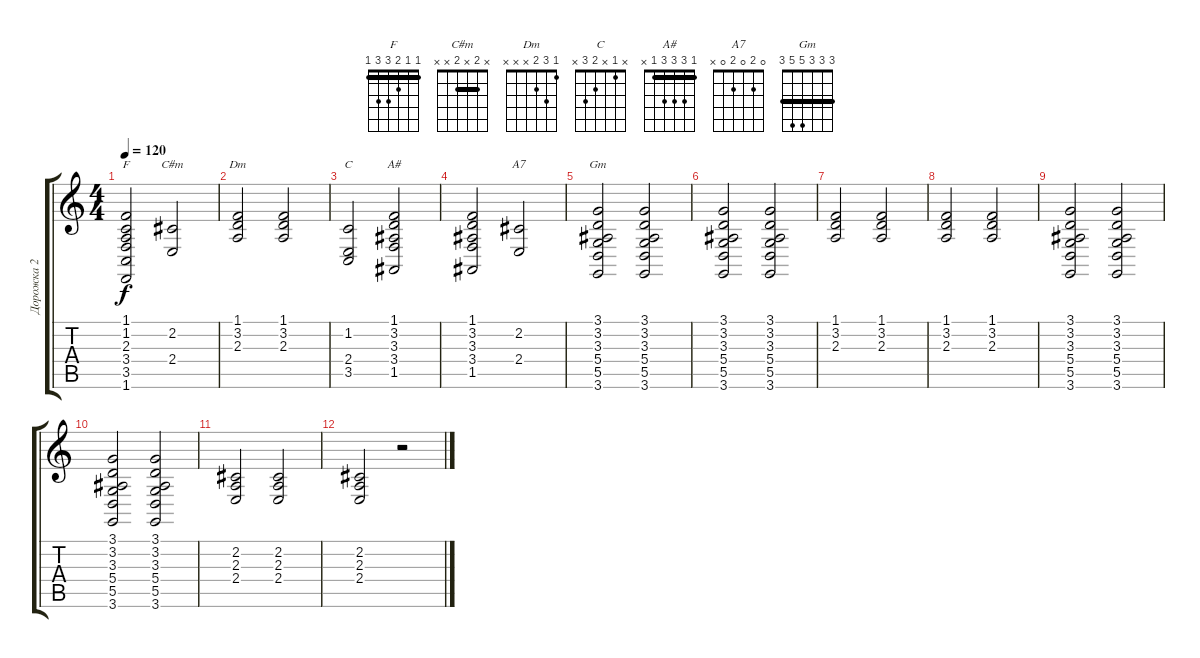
\track ("Дорожка 2" "Дорожка 2") {instrument pad2warm}
\staff {score tabs}
\tuning (E4 B3 G3 D3 A2 E2) {hide}
\chord ("F" 1 1 2 3 3 1) {barre 1}
\chord ("C#m" x 2 x 2 x x) {barre 2}
\chord ("Dm" 1 3 2 x x x)
\chord ("C" x 1 x 2 3 x)
\chord ("A#" 1 3 3 3 1 x) {barre 1}
\chord ("A7" 0 2 0 2 0 x)
\chord ("Gm" 3 3 3 5 5 3) {barre 3}
\ts (4 4)
\tempo 120
\clef g2
\ks c
(1.1 1.2 2.3 3.4 3.5 1.6).2{ch "F" dy f} (2.2 2.4).2{ch "C#m"} |
(1.1 3.2 2.3).2{ch "Dm"} (1.1 3.2 2.3).2 |
(1.2 2.4 3.5).2{ch "C"} (1.1 3.2 3.3 3.4 1.5).2{ch "A#"} |
(1.1 3.2 3.3 3.4 1.5).2 (2.2 2.4).2{ch "A7"} |
(3.1 3.2 3.3 5.4 5.5 3.6).2{ch "Gm"} (3.1 3.2 3.3 5.4 5.5 3.6).2 |
(3.1 3.2 3.3 5.4 5.5 3.6).2 (3.1 3.2 3.3 5.4 5.5 3.6).2 |
(1.1 3.2 2.3).2 (1.1 3.2 2.3).2 |
(1.1 3.2 2.3).2 (1.1 3.2 2.3).2 |
(3.1 3.2 3.3 5.4 5.5 3.6).2 (3.1 3.2 3.3 5.4 5.5 3.6).2 |
(3.1 3.2 3.3 5.4 5.5 3.6).2 (3.1 3.2 3.3 5.4 5.5 3.6).2 |
(2.2 2.3 2.4).2 (2.2 2.3 2.4).2 |
(2.2 2.3 2.4).2 r.2
